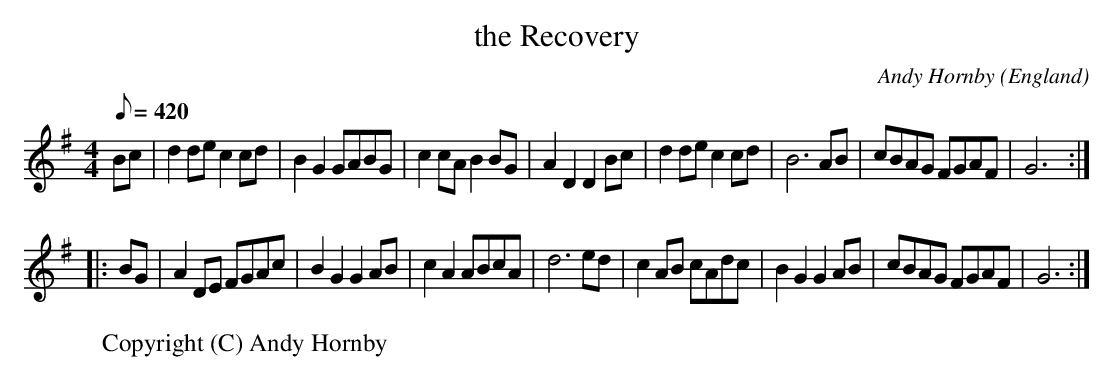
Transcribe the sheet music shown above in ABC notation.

X:1
T:the Recovery
O:England
M:4/4
Q:1/8=420
C:Andy Hornby
K:G
Bc|\
d2de c2cd|B2G2 GABG|c2cA B2BG|A2D2 D2Bc|\
d2de c2cd|B6 AB|cBAG FGAF|G6 ::
BG|\
A2DE FGAc|B2G2 G2AB|c2A2 ABcA|d6 ed|\
c2AB cAdc|B2G2 G2AB|cBAG FGAF|G6 :|
W:Copyright (C) Andy Hornby
